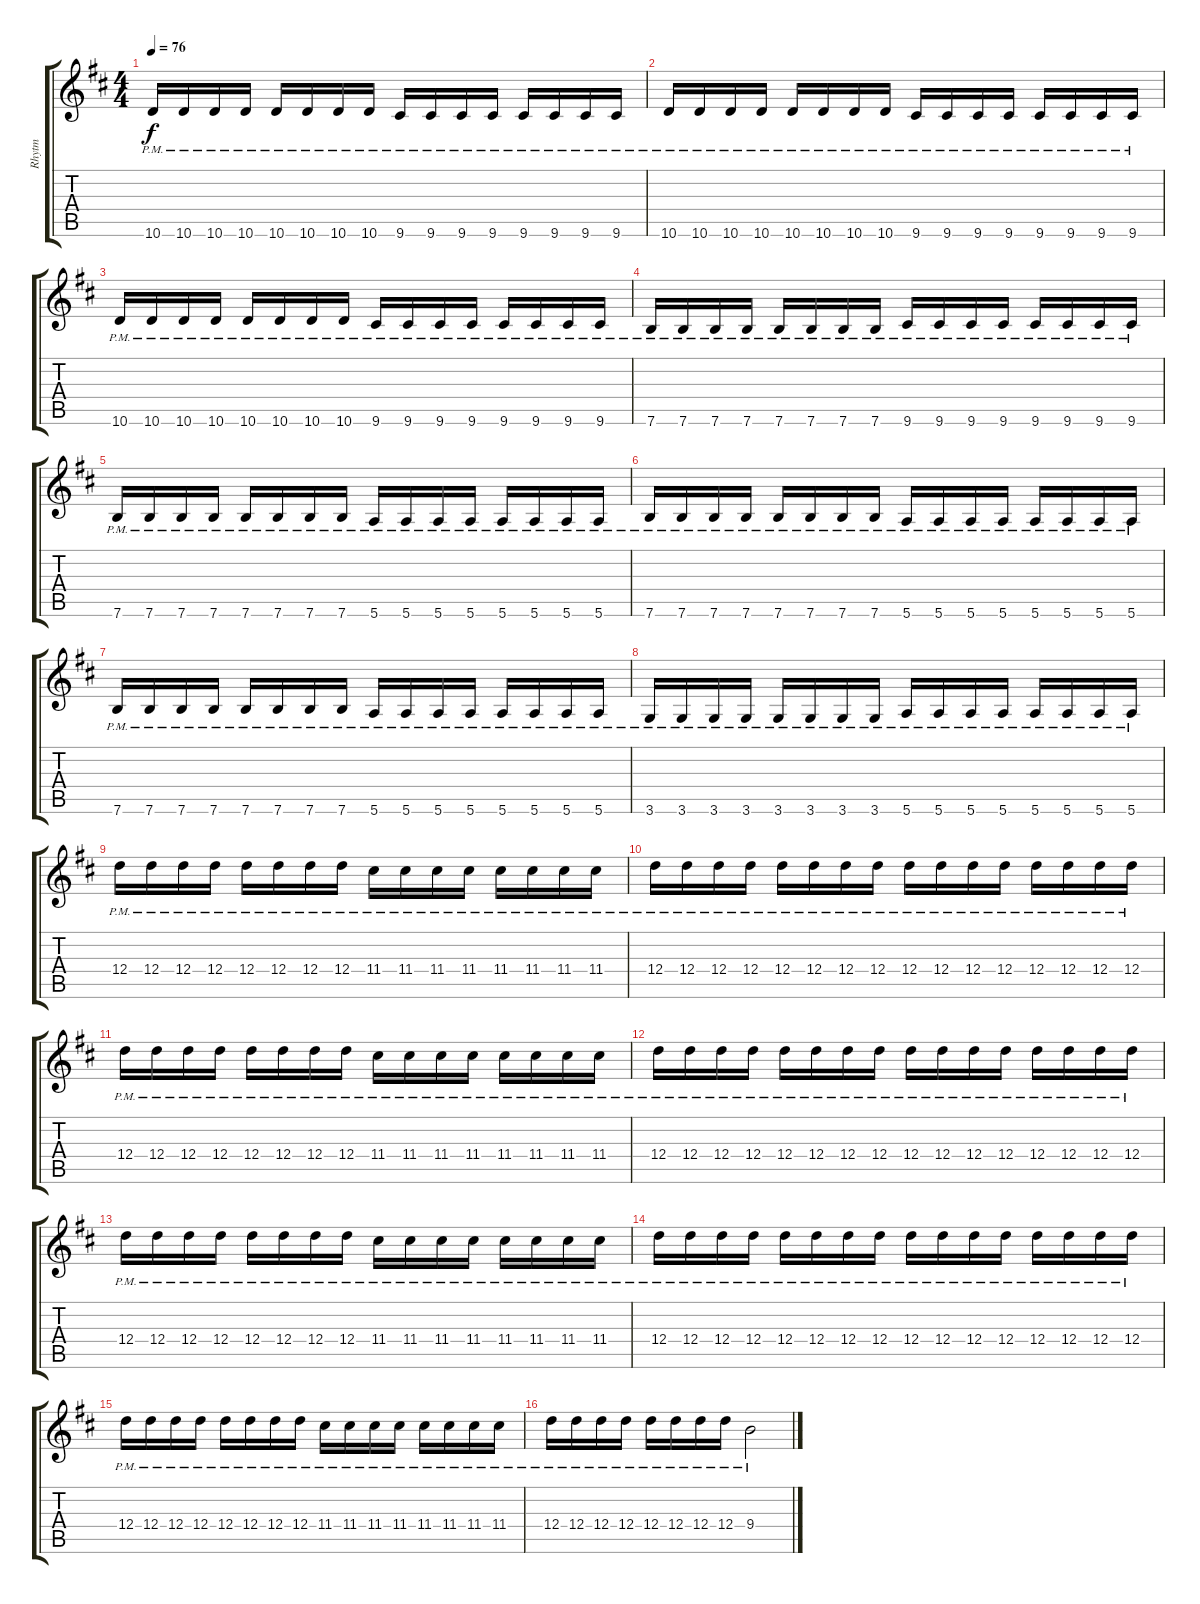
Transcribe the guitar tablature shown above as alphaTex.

\track ("Rhytm" "Rhytm") {instrument electricguitarjazz}
\staff {score tabs}
\tuning (E4 B3 G3 D3 A2 E2) {hide}
\ts (4 4)
\tempo 76
\clef g2
\ks bminor
10.6{pm}.16{dy f} 10.6{pm}.16 10.6{pm}.16 10.6{pm}.16 10.6{pm}.16 10.6{pm}.16 10.6{pm}.16 10.6{pm}.16 9.6{pm}.16 9.6{pm}.16 9.6{pm}.16 9.6{pm}.16 9.6{pm}.16 9.6{pm}.16 9.6{pm}.16 9.6{pm}.16 |
10.6{pm}.16 10.6{pm}.16 10.6{pm}.16 10.6{pm}.16 10.6{pm}.16 10.6{pm}.16 10.6{pm}.16 10.6{pm}.16 9.6{pm}.16 9.6{pm}.16 9.6{pm}.16 9.6{pm}.16 9.6{pm}.16 9.6{pm}.16 9.6{pm}.16 9.6{pm}.16 |
10.6{pm}.16 10.6{pm}.16 10.6{pm}.16 10.6{pm}.16 10.6{pm}.16 10.6{pm}.16 10.6{pm}.16 10.6{pm}.16 9.6{pm}.16 9.6{pm}.16 9.6{pm}.16 9.6{pm}.16 9.6{pm}.16 9.6{pm}.16 9.6{pm}.16 9.6{pm}.16 |
7.6{pm}.16 7.6{pm}.16 7.6{pm}.16 7.6{pm}.16 7.6{pm}.16 7.6{pm}.16 7.6{pm}.16 7.6{pm}.16 9.6{pm}.16 9.6{pm}.16 9.6{pm}.16 9.6{pm}.16 9.6{pm}.16 9.6{pm}.16 9.6{pm}.16 9.6{pm}.16 |
7.6{pm}.16 7.6{pm}.16 7.6{pm}.16 7.6{pm}.16 7.6{pm}.16 7.6{pm}.16 7.6{pm}.16 7.6{pm}.16 5.6{pm}.16 5.6{pm}.16 5.6{pm}.16 5.6{pm}.16 5.6{pm}.16 5.6{pm}.16 5.6{pm}.16 5.6{pm}.16 |
7.6{pm}.16 7.6{pm}.16 7.6{pm}.16 7.6{pm}.16 7.6{pm}.16 7.6{pm}.16 7.6{pm}.16 7.6{pm}.16 5.6{pm}.16 5.6{pm}.16 5.6{pm}.16 5.6{pm}.16 5.6{pm}.16 5.6{pm}.16 5.6{pm}.16 5.6{pm}.16 |
7.6{pm}.16 7.6{pm}.16 7.6{pm}.16 7.6{pm}.16 7.6{pm}.16 7.6{pm}.16 7.6{pm}.16 7.6{pm}.16 5.6{pm}.16 5.6{pm}.16 5.6{pm}.16 5.6{pm}.16 5.6{pm}.16 5.6{pm}.16 5.6{pm}.16 5.6{pm}.16 |
3.6{pm}.16 3.6{pm}.16 3.6{pm}.16 3.6{pm}.16 3.6{pm}.16 3.6{pm}.16 3.6{pm}.16 3.6{pm}.16 5.6{pm}.16 5.6{pm}.16 5.6{pm}.16 5.6{pm}.16 5.6{pm}.16 5.6{pm}.16 5.6{pm}.16 5.6{pm}.16 |
12.4{pm}.16 12.4{pm}.16 12.4{pm}.16 12.4{pm}.16 12.4{pm}.16 12.4{pm}.16 12.4{pm}.16 12.4{pm}.16 11.4{pm}.16 11.4{pm}.16 11.4{pm}.16 11.4{pm}.16 11.4{pm}.16 11.4{pm}.16 11.4{pm}.16 11.4{pm}.16 |
12.4{pm}.16 12.4{pm}.16 12.4{pm}.16 12.4{pm}.16 12.4{pm}.16 12.4{pm}.16 12.4{pm}.16 12.4{pm}.16 12.4{pm}.16 12.4{pm}.16 12.4{pm}.16 12.4{pm}.16 12.4{pm}.16 12.4{pm}.16 12.4{pm}.16 12.4{pm}.16 |
12.4{pm}.16 12.4{pm}.16 12.4{pm}.16 12.4{pm}.16 12.4{pm}.16 12.4{pm}.16 12.4{pm}.16 12.4{pm}.16 11.4{pm}.16 11.4{pm}.16 11.4{pm}.16 11.4{pm}.16 11.4{pm}.16 11.4{pm}.16 11.4{pm}.16 11.4{pm}.16 |
12.4{pm}.16 12.4{pm}.16 12.4{pm}.16 12.4{pm}.16 12.4{pm}.16 12.4{pm}.16 12.4{pm}.16 12.4{pm}.16 12.4{pm}.16 12.4{pm}.16 12.4{pm}.16 12.4{pm}.16 12.4{pm}.16 12.4{pm}.16 12.4{pm}.16 12.4{pm}.16 |
12.4{pm}.16 12.4{pm}.16 12.4{pm}.16 12.4{pm}.16 12.4{pm}.16 12.4{pm}.16 12.4{pm}.16 12.4{pm}.16 11.4{pm}.16 11.4{pm}.16 11.4{pm}.16 11.4{pm}.16 11.4{pm}.16 11.4{pm}.16 11.4{pm}.16 11.4{pm}.16 |
12.4{pm}.16 12.4{pm}.16 12.4{pm}.16 12.4{pm}.16 12.4{pm}.16 12.4{pm}.16 12.4{pm}.16 12.4{pm}.16 12.4{pm}.16 12.4{pm}.16 12.4{pm}.16 12.4{pm}.16 12.4{pm}.16 12.4{pm}.16 12.4{pm}.16 12.4{pm}.16 |
12.4{pm}.16 12.4{pm}.16 12.4{pm}.16 12.4{pm}.16 12.4{pm}.16 12.4{pm}.16 12.4{pm}.16 12.4{pm}.16 11.4{pm}.16 11.4{pm}.16 11.4{pm}.16 11.4{pm}.16 11.4{pm}.16 11.4{pm}.16 11.4{pm}.16 11.4{pm}.16 |
12.4{pm}.16 12.4{pm}.16 12.4{pm}.16 12.4{pm}.16 12.4{pm}.16 12.4{pm}.16 12.4{pm}.16 12.4{pm}.16 9.4{pm}.2
